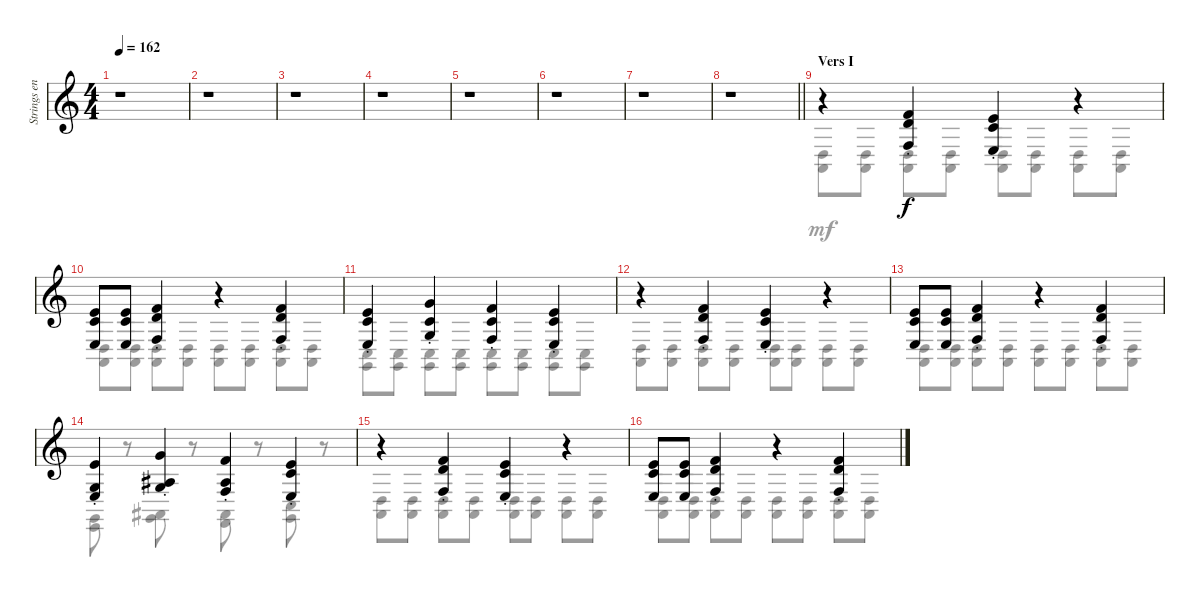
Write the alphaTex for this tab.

\track ("Strings ensemble" "Strings en") {instrument stringensemble1}
\staff {score}
\tuning (E4 B3 G3 D3 G2 C2) {hide}
\voice
\ts (4 4)
\tempo 162
\clef g2
\ks c
r.1{dy ff} |
r.1 |
r.1 |
r.1 |
r.1 |
r.1 |
r.1 |
\barLineRight lightlight
r.1 |
\section ("" "Vers I")
r.4 (1.1{st} 3.2{st} 3.4{st}).4{dy f} (0.1{st} 1.2{st} 2.4{st}).4 r.4 |
(0.1 1.2 2.4).8 (0.1 1.2 2.4).8 (1.1{st} 3.2{st} 3.4{st}).4 r.4 (1.1{st} 3.2{st} 3.4{st}).4 |
(0.1{st} 1.2{st} 2.4{st}).4 (3.1{st} 1.2{st} 0.3{st}).4 (1.1{st} 1.2{st} 3.4{st}).4 (0.1{st} 1.2{st} 2.4{st}).4 |
r.4 (1.1{st} 3.2{st} 3.4{st}).4 (0.1{st} 1.2{st} 2.4{st}).4 r.4 |
(0.1 1.2 2.4).8 (0.1 1.2 2.4).8 (1.1{st} 3.2{st} 3.4{st}).4 r.4 (1.1{st} 3.2{st} 3.4{st}).4 |
(0.1{st} 0.3{st} 2.4{st}).4 (3.1{st} 3.3{st} 5.4{st}).4 (1.1{st} 3.3{st} 3.4{st}).4 (0.1{st} 1.2{st} 2.4{st}).4 |
r.4 (1.1{st} 3.2{st} 3.4{st}).4 (0.1{st} 1.2{st} 2.4{st}).4 r.4 |
(0.1 1.2 2.4).8 (0.1 1.2 2.4).8 (1.1{st} 3.2{st} 3.4{st}).4 r.4 (1.1{st} 3.2{st} 3.4{st}).4
\voice
\clef g2
\ottava regular
\simile none
\ks c
|
|
|
|
|
|
|
\barLineRight lightlight
|
(0.4{pm} 2.5{pm}).8{dy mf} (0.4{pm} 2.5{pm}).8 (0.4{pm} 2.5{pm}).8 (0.4{pm} 2.5{pm}).8 (0.4{pm} 2.5{pm}).8 (0.4{pm} 2.5{pm}).8 (0.4{pm} 2.5{pm}).8 (0.4{pm} 2.5{pm}).8 |
(0.4{pm} 2.5{pm}).8 (0.4{pm} 2.5{pm}).8 (0.4{pm} 2.5{pm}).8 (0.4{pm} 2.5{pm}).8 (0.4{pm} 2.5{pm}).8 (0.4{pm} 2.5{pm}).8 (0.4{pm} 2.5{pm}).8 (0.4{pm} 2.5{pm}).8 |
(5.5{pm} 7.6{pm}).8 (5.5{pm} 7.6{pm}).8 (5.5{pm} 7.6{pm}).8 (5.5{pm} 7.6{pm}).8 (5.5{pm} 7.6{pm}).8 (5.5{pm} 7.6{pm}).8 (5.5{pm} 7.6{pm}).8 (5.5{pm} 7.6{pm}).8 |
(0.4{pm} 2.5{pm}).8 (0.4{pm} 2.5{pm}).8 (0.4{pm} 2.5{pm}).8 (0.4{pm} 2.5{pm}).8 (0.4{pm} 2.5{pm}).8 (0.4{pm} 2.5{pm}).8 (0.4{pm} 2.5{pm}).8 (0.4{pm} 2.5{pm}).8 |
(0.4{pm} 2.5{pm}).8 (0.4{pm} 2.5{pm}).8 (0.4{pm} 2.5{pm}).8 (0.4{pm} 2.5{pm}).8 (0.4{pm} 2.5{pm}).8 (0.4{pm} 2.5{pm}).8 (0.4{pm} 2.5{pm}).8 (0.4{pm} 2.5{pm}).8 |
(0.5{pm} 4.6{pm}).8 r.8 (0.5{pm} 10.6{pm}).8 r.8 (3.5{pm} 5.6{pm}).8 r.8 (5.5{pm} 7.6{pm}).8 r.8 |
(0.4{pm} 2.5{pm}).8 (0.4{pm} 2.5{pm}).8 (0.4{pm} 2.5{pm}).8 (0.4{pm} 2.5{pm}).8 (0.4{pm} 2.5{pm}).8 (0.4{pm} 2.5{pm}).8 (0.4{pm} 2.5{pm}).8 (0.4{pm} 2.5{pm}).8 |
(0.4{pm} 2.5{pm}).8 (0.4{pm} 2.5{pm}).8 (0.4{pm} 2.5{pm}).8 (0.4{pm} 2.5{pm}).8 (0.4{pm} 2.5{pm}).8 (0.4{pm} 2.5{pm}).8 (0.4{pm} 2.5{pm}).8 (0.4{pm} 2.5{pm}).8
